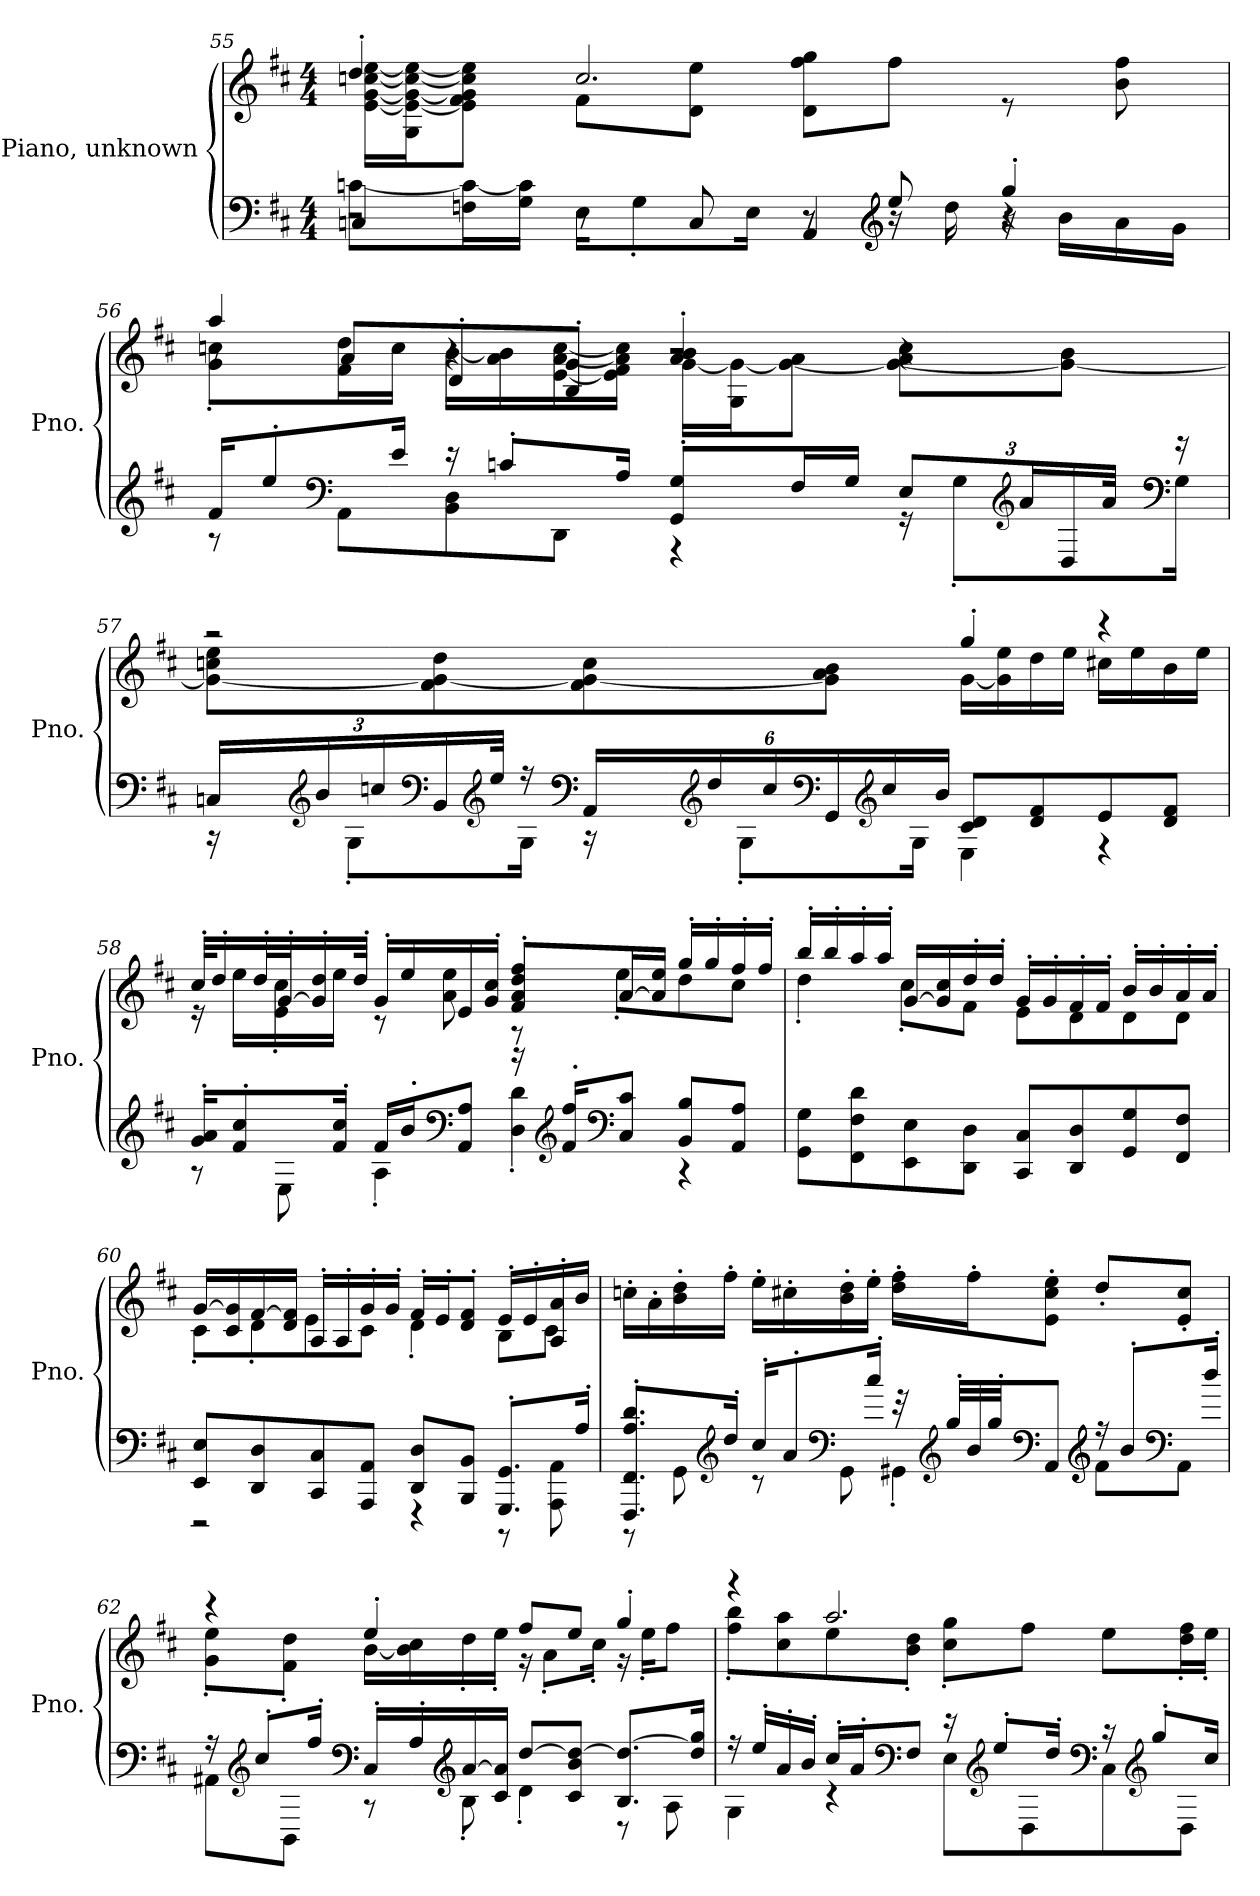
**kern	**kern
*part1	*part1
*staff2	*staff1
*I"Piano, unknown	*
*I'Pno.	*
!!LO:LB:g=z
*clefF4	*clefG2
*k[f#c#]	*k[f#c#]
*M4/4	*M4/4
=55	=55
*^	*^
*	*^	*	*
2r	[8cn\L	4Cn/	4dd'/	[16e\ [16g\ [16ccn\ [16ee\LL
.	.	.	.	16G\ 16e\_ 16g\_ 16cc\_ 16ee\_J
.	16Fn\ 16c\_L	.	.	8e\] 8f#\ 8g\] 8cc\] 8ee\]J
.	16G\ 16c\]JJ	.	.	.
.	16E\KL	8r	2.cc/	8f#\L
.	8G'\	.	.	.
.	.	8C/	.	8d\ 8ee\J
.	16E\Jk	.	.	.
8r	8r	4AA/	.	8d\ 8ff#\ 8gg\L
*clefG2	*	*	*	*
8ee/	16r	.	.	8ff#\J
.	16dd\	.	.	.
4gg'/	16r	4r	.	8r
.	16b\LL	.	.	.
.	16a\	.	.	8b\ 8ff#\
.	16g\JJ	.	.	.
*	*v	*v	*	*
!!LO:LB:g=z
=56	=56	=56	=56
*	*	*	*^
16f#/KL	8r	4aa/	8g\' 8ccn\'L	8r
8ee'/	.	.	.	.
*clefF4	*	*	*	*
.	8AA\L	.	16f#\ 16dd\L	8a/L
16e/Jk	.	.	16cc\JJ	.
16r	8BB\ 8D\	4r	[16b\LL	8d'/
8cn'/L	.	.	16a\ 16b\]	.
.	8DD\J	.	[16e\ [16a\ [16cc\	8B/' 8g/'J
16A/Jk	.	.	16e\] 16f#\ 16a\] 16cc\]JJ	.
8GG/' 8G/'L	4r	4a/' 4b/'	[16g\LL	2r
.	.	.	16G\ 16g\_J	.
16F#/L	.	.	8g\_ 8a\J	.
16G/JJ	.	.	.	.
*Xbrackettup	*	*	*	*
12E/L	16r	4r	8g\_ 8a\ 8cc\L	.
.	8G'\L	.	.	.
*clefG2	*	*	*	*
24a/L	.	.	.	.
24D/	.	.	8g\_ 8b\J	.
48a/JJk	.	.	.	.
*clefF4	*	*	*	*
16r	16G\Jk	.	.	.
*	*	*	*v	*v
!!LO:LB:g=z
=57	=57	=57	=57
24Cn/LL	16r	2r	8g\_ 8ccn\ 8ee\L
*clefG2	*	*	*
24b/	.	.	.
.	8G'\L	.	.
24ccn/	.	.	.
*clefF4	*	*	*
24BB/	.	.	8f#\ 8g\_ 8dd\
*clefG2	*	*	*
48ee/JJk	.	.	.
16r	16G\Jk	.	.
*clefF4	*	*	*
24AA/LL	16r	.	8f#\ 8g\_ 8cc\
*clefG2	*	*	*
24dd/	.	.	.
.	8G'\L	.	.
24cc/	.	.	.
*clefF4	*	*	*
24GG/	.	.	8g\] 8a\ 8b\J
*clefG2	*	*	*
24cc/	.	.	.
.	16G\Jk	.	.
24b/JJ	.	.	.
8c#/ 8d/L	4E\	4gg'/	[16g\LL
.	.	.	16g\] 16ee\
8d/ 8f#/	.	.	16dd\
.	.	.	16ee\JJ
8e/	4r	4r	16cc#X\LL
.	.	.	16ee\
8d/ 8f#/J	.	.	16b\
.	.	.	16ee\JJ
!!LO:LB:g=z	!!
=58	=58	=58	=58
16g/' 16a/'KL	8r	32cc#'/KLL	16r
.	.	16dd'/	.
8f#/' 8cc#/'	.	.	16ee\LL
.	.	32dd'/L	.
.	8E\	[32g'/J	16e\' 16cc#\'
.	.	16g/]' 16dd/'	.
16f#/' 16cc#/'Jk	.	.	16ee\JJ
.	.	32dd'/JJk	.
16f#/LL	4A'\	16g'/LL	8r
16b'/J	.	16ee/	.
*clefF4	*	*	*
8AA/ 8A/J	.	16e/	8a\ 8ee\
.	.	16g/' 16cc#/'JJ	.
16r	4D\' 4d\'	8f#/' 8a/' 8dd/' 8ff#/'L	8r
*clefG2	*	*	*
16f#/' 16ff#/'KL	.	.	.
*clefF4	*	*	*
8C#/ 8c#/J	.	[16a/L	8ee'\L
.	.	16a/] 16ee/JJ	.
8BB/ 8B/L	4r	16gg'/LL	8dd\
.	.	16gg'/	.
8AA/ 8A/J	.	16ff#'/	8cc#\J
.	.	16ff#'/JJ	.
*v	*v	*	*
=59	=59	=59
8GG\ 8G\L	16bb'/LL	4dd'\
.	16bb'/	.
8FF#\ 8F#\ 8d\	16aa'/	.
.	16aa'/JJ	.
8EE\ 8E\	[16g/LL	8cc#'\L
.	16g/] 16cc#/	.
8DD\ 8D\J	16dd'/	8f#\J
.	16dd'/JJ	.
8CC#/ 8C#/L	16g'/LL	8e\L
.	16g'/	.
8DD/ 8D/	16f#'/	8d\
.	16f#'/JJ	.
8GG/ 8G/	16b'/LL	8d\
.	16b'/	.
8FF#/ 8F#/J	16a'/	8d\J
.	16a'/JJ	.
!!LO:PB:g=z	!!
=60	=60	=60
*^	*	*
8EE/ 8E/L	2r	[16g/LL	8c#'\L
.	.	16c#/ 16g/]	.
8DD/ 8D/	.	[16f#/	8d'\
.	.	16d/ 16f#/]JJ	.
8CC#/ 8C#/	.	16A'/LL	8e\
.	.	16A'/	.
8AAA/ 8AA/J	.	16g'/	8c#\J
.	.	16g'/JJ	.
8DD/ 8D/L	4r	16f#'/LL	4d'\
.	.	16e'/J	.
8BBB/ 8BB/J	.	8d/' 8f#/'J	.
8.GGG/' 8.GG/'L	8r	16e'/LL	8B\L
.	.	16e'/	.
.	8AAA\ 8AA\	16A/' 16a/'	8c#\J
16A'/Jk	.	16b/JJ	.
*	*	*v	*v
!!LO:LB:g=z
=61	=61	=61
8.FFF#/' 8.FF#/' 8.A/' 8.d/'L	8r	16ccn'\LL
.	.	16a'\
.	8GG\	16b\' 16dd\'
*clefG2	*	*
16dd'/Jk	.	16ff#'\JJ
16cc#'/KL	8r	16ee'\LL
8a'/	.	16cc#X'\
*clefF4	*	*
.	8GG\	16b\' 16dd\'
16cc#'/Jk	.	16ee'\JJ
32r	4GG#X'\	16dd\' 16ff#\'LL
*clefG2	*	*
32gg'/LLL	.	.
32b/	.	16ff#'\J
32gg'/JJ	.	.
*clefF4	*	*
8AA/J	.	8e\' 8cc#\' 8ee\'J
*clefG2	*	*
16r	8f#\L	8dd'/L
8b'/L	.	.
*clefF4	*	*
.	8AA\J	8e/' 8cc#/'J
16dd'/Jk	.	.
!!LO:LB:g=z
=62	=62	=62
*	*	*^
16r	8AA#X\L	4r	8g\' 8ee\'L
*clefG2	*	*	*
8cc#'/L	.	.	.
.	8BB\J	.	8f#\' 8dd\'J
16ff#'/Jk	.	.	.
*clefF4	*	*	*
16C#'/LL	8r	4ee'/	[16b\LL
16A'/	.	.	16b\] 16cc#\
*clefG2	*	*	*
[16a/	8B'\	.	16dd'\
16c#/ 16a/]JJ	.	.	16ee'\JJ
[8dd/L	4d'\	8ff#/L	16r
.	.	.	8a'\L
8c#/ 8b/ 8dd/_J	.	8ee/J	.
.	.	.	16cc#'\Jk
8.B/ 8.dd/_L	8r	4gg'/	16r
.	.	.	16ee'\KL
.	8A\	.	8ff#\J
16dd/] 16gg/Jk	.	.	.
=63	=63	=63	=63
16r	4G\	4r	8ff#\' 8bb\'L
16ee'/LL	.	.	.
16a'/	.	.	8cc#\ 8aa\
16b'/JJ	.	.	.
16cc#'/LL	4r	2.aa/	8ee\
16a'/J	.	.	.
*clefF4	*	*	*
8F#/J	.	.	8b\' 8dd\'J
16r	8E\L	.	8cc#\' 8gg\'L
*clefG2	*	*	*
8ee'/L	.	.	.
.	8D\	.	8ff#\J
16dd'/Jk	.	.	.
*clefF4	*	*	*
16r	8C#\	.	8ee\L
*clefG2	*	*	*
8gg'/L	.	.	.
.	8D\J	.	16dd\' 16ff#\'L
16cc#/Jk	.	.	16ee'\JJ
*v	*v	*	*
*	*v	*v
=	=
*-	*-
